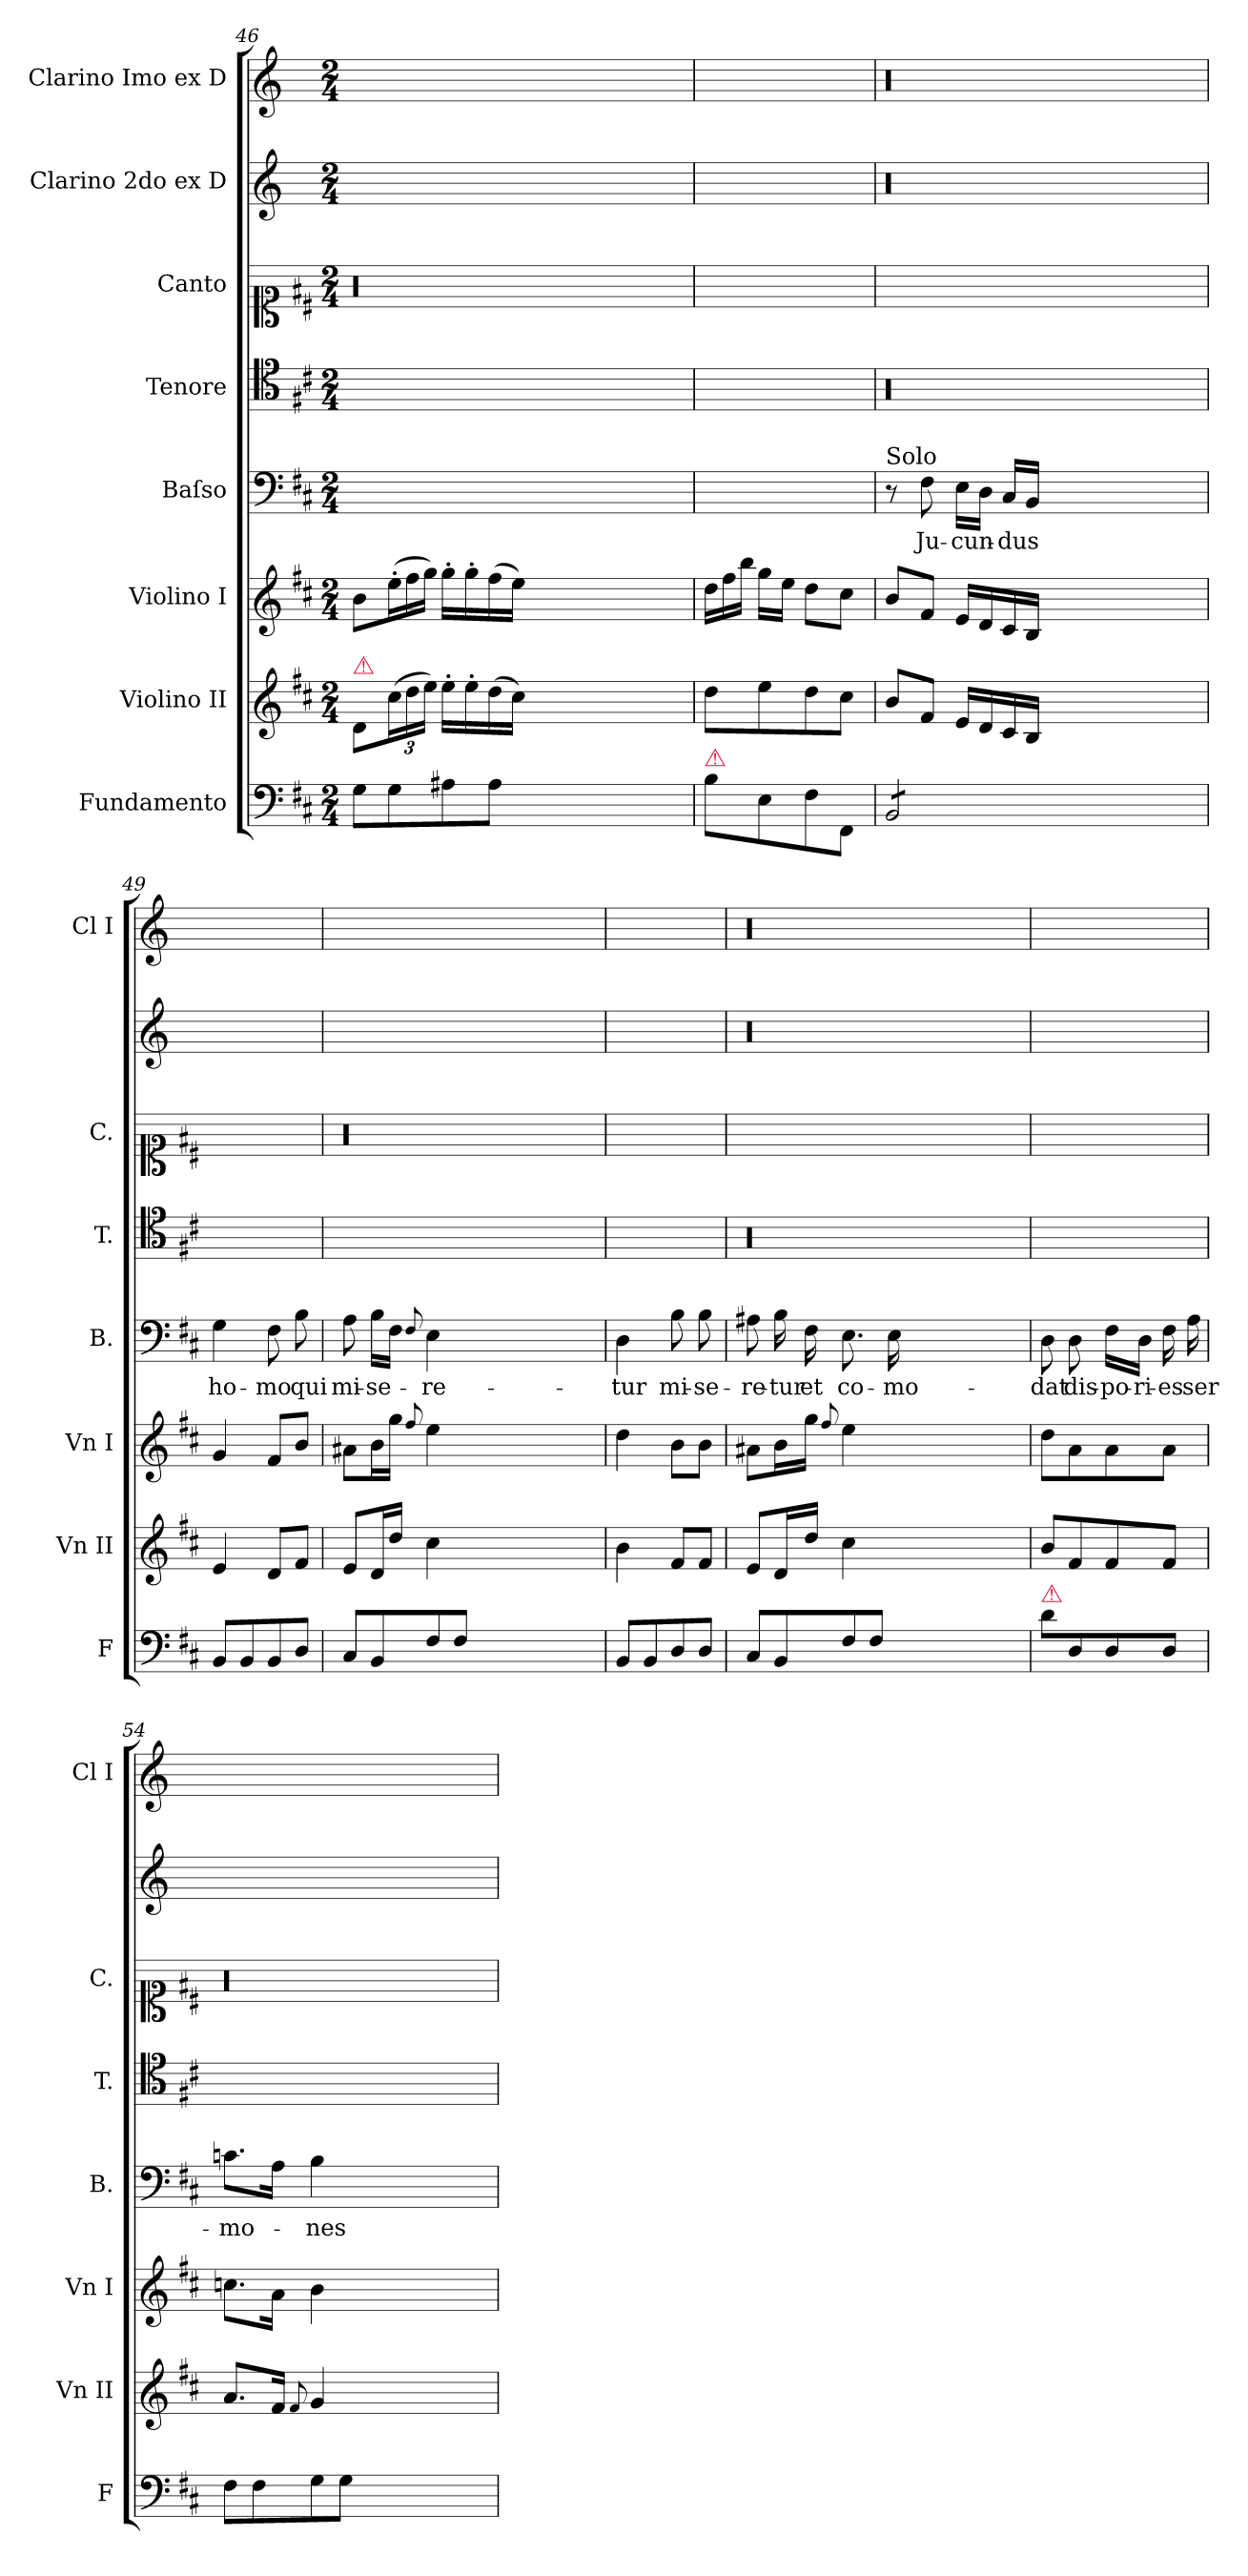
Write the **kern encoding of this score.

**kern	**kern	**kern	**kern	**text	**kern	**kern	**kern	**kern
*part8	*part7	*part6	*part5	*part5	*part4	*part3	*part2	*part1
*staff8	*staff7	*staff6	*staff5	*staff5	*staff4	*staff3	*staff2	*staff1
*I"Fundamento	*I"Violino II	*I"Violino I	*I"Baſso	*	*I"Tenore	*I"Canto	*I"Clarino 2do ex D	*I"Clarino Imo ex D
*I'F	*I'Vn II	*I'Vn I	*I'B.	*	*I'T.	*I'C.	*	*I'Cl I
*clefF4	*clefG2	*clefG2	*clefF4	*	*clefC4	*clefC1	*clefG2	*clefG2
*	*	*	*	*	*	*	*ITrd-1c-2	*ITrd-1c-2
*k[f#c#]	*k[f#c#]	*k[f#c#]	*k[f#c#]	*	*k[f#c#]	*k[f#c#]	*k[f#c#]	*k[f#c#]
*D:	*D:	*D:	*D:	*	*D:	*D:	*D:	*D:
*M2/4	*M2/4	*M2/4	*M2/4	*	*M2/4	*M2/4	*M2/4	*M2/4
=46	=46	=46	=46	=46	=46	=46	=46	=46
!	!LO:TX:a:color=crimson:t=⚠	!	!	!	!	!	!	!
!	!	!	!	!	!	!LO:N:vis=00	!	!
8G\L	8d/L	8b\L	0ryy	.	0ryy	0r	0ryy	0ryy
*	*	*Xtuplet	*	*	*	*	*	*
8G\	(24cc#\L	(24ee'\L	.	.	.	.	.	.
.	24dd\	24ff#\	.	.	.	.	.	.
.	24ee\JJ)	24gg\JJ)	.	.	.	.	.	.
8A#X\	16ee'\LL	16gg'\LL	.	.	.	.	.	.
.	16ee'\	16gg'\	.	.	.	.	.	.
8A#\J	(16dd\	(16ff#\	.	.	.	.	.	.
.	16cc#\JJ)	16ee\JJ)	.	.	.	.	.	.
1.ryy	1.ryy	1.ryy	.	.	.	.	.	.
=47	=47	=47	=47	=47	=47	=47	=47	=47
!LO:TX:a:color=crimson:t=⚠	!	!	!	!	!	!	!	!
8B\L	8dd\L	24dd\LL	2ryy	.	2ryy	2ryy	2ryy	2ryy
.	.	24ff#\	.	.	.	.	.	.
.	.	24bb\JJ	.	.	.	.	.	.
8E\	8ee\	16gg\LL	.	.	.	.	.	.
.	.	16ee\JJ	.	.	.	.	.	.
8F#\	8dd\	8dd\L	.	.	.	.	.	.
8FF#/J	8cc#\J	8cc#\J	.	.	.	.	.	.
=48	=48	=48	=48	=48	=48	=48	=48	=48
!	!	!	!LO:TX:a:t=Solo	!	!	!	!	!
!	!	!	!	!	!LO:N:vis=00	!	!LO:N:vis=00	!LO:N:vis=00
*tremolo	*	*	*	*	*	*	*	*
8BB/L	8b/L	8b/L	8r	.	0r	0ryy	0r	0r
8BB/	8f#/J	8f#/J	8F#\	Ju-	.	.	.	.
8BB/	16e/LL	16e/LL	16E\LL	-cun-	.	.	.	.
.	16d/	16d/	16D\JJ	.	.	.	.	.
8BB/J	16c#/	16c#/	16C#/LL	-dus	.	.	.	.
*Xtremolo	*	*	*	*	*	*	*	*
.	16B/JJ	16B/JJ	16BB/JJ	.	.	.	.	.
1.ryy	1.ryy	1.ryy	1.ryy	.	.	.	.	.
=49	=49	=49	=49	=49	=49	=49	=49	=49
8BB/L	4e/	4g/	4G\	ho-	2ryy	2ryy	2ryy	2ryy
8BB/	.	.	.	.	.	.	.	.
8BB/	8d/L	8f#/L	8F#\	-mo	.	.	.	.
8D/J	8f#/J	8b/J	8B\	qui	.	.	.	.
=50	=50	=50	=50	=50	=50	=50	=50	=50
!	!	!	!	!	!	!LO:N:vis=00	!	!
8C#/L	8e/L	8a#X\L	8A\	mi-	0ryy	0r	0ryy	0ryy
8BB/	16d/L	16b\L	16B\LL	-se-	.	.	.	.
.	16dd/JJ	16gg\JJ	16F#\JJ	.	.	.	.	.
.	.	8qqff#/	8qqF#/	.	.	.	.	.
8F#/	4cc#\	4ee\	4E\	-re-	.	.	.	.
8F#/J	.	.	.	.	.	.	.	.
1.ryy	1.ryy	1.ryy	1.ryy	.	.	.	.	.
=51	=51	=51	=51	=51	=51	=51	=51	=51
8BB/L	4b\	4dd\	4D\	-tur	2ryy	2ryy	2ryy	2ryy
8BB/	.	.	.	.	.	.	.	.
8D/	8f#/L	8b\L	8B\	mi-	.	.	.	.
8D/J	8f#/J	8b\J	8B\	-se-	.	.	.	.
=52	=52	=52	=52	=52	=52	=52	=52	=52
!	!	!	!	!	!LO:N:vis=00	!	!LO:N:vis=00	!LO:N:vis=00
8C#/L	8e/L	8a#X\L	8A#X\	-re-	0r	0ryy	0r	0r
8BB/	16d/L	16b\L	16B\	-tur	.	.	.	.
.	16dd/JJ	16gg\JJ	16F#\	et	.	.	.	.
.	.	8qqff#/	.	.	.	.	.	.
8F#/	4cc#\	4ee\	8.E\	co-	.	.	.	.
8F#/J	.	.	.	.	.	.	.	.
.	.	.	16E\	-mo-	.	.	.	.
1.ryy	1.ryy	1.ryy	1.ryy	.	.	.	.	.
=53	=53	=53	=53	=53	=53	=53	=53	=53
!LO:TX:a:color=crimson:t=⚠	!	!	!	!	!	!	!	!
8d\L	8b/L	8dd\L	8D\	-dat	2ryy	2ryy	2ryy	2ryy
8D/	8f#/	8a\	8D\	dis-	.	.	.	.
8D/	8f#/	8a\	16F#\LL	-po-	.	.	.	.
.	.	.	16D\JJ	-ri-	.	.	.	.
8D/J	8f#/J	8a\J	16F#\	-es	.	.	.	.
.	.	.	16A\	ser-	.	.	.	.
=54	=54	=54	=54	=54	=54	=54	=54	=54
!	!	!	!	!	!	!LO:N:vis=00	!	!
8F#\L	8.a/L	8.ccn\L	8.cn\L	-mo-	0ryy	0r	0ryy	0ryy
8F#\	.	.	.	.	.	.	.	.
.	16f#/Jk	16a\Jk	16A\Jk	.	.	.	.	.
.	8qqf#/	.	.	.	.	.	.	.
8G\	4g/	4b\	4B\	-nes	.	.	.	.
8G\J	.	.	.	.	.	.	.	.
1.ryy	1.ryy	1.ryy	1.ryy	.	.	.	.	.
=	=	=	=	=	=	=	=	=
*-	*-	*-	*-	*-	*-	*-	*-	*-
